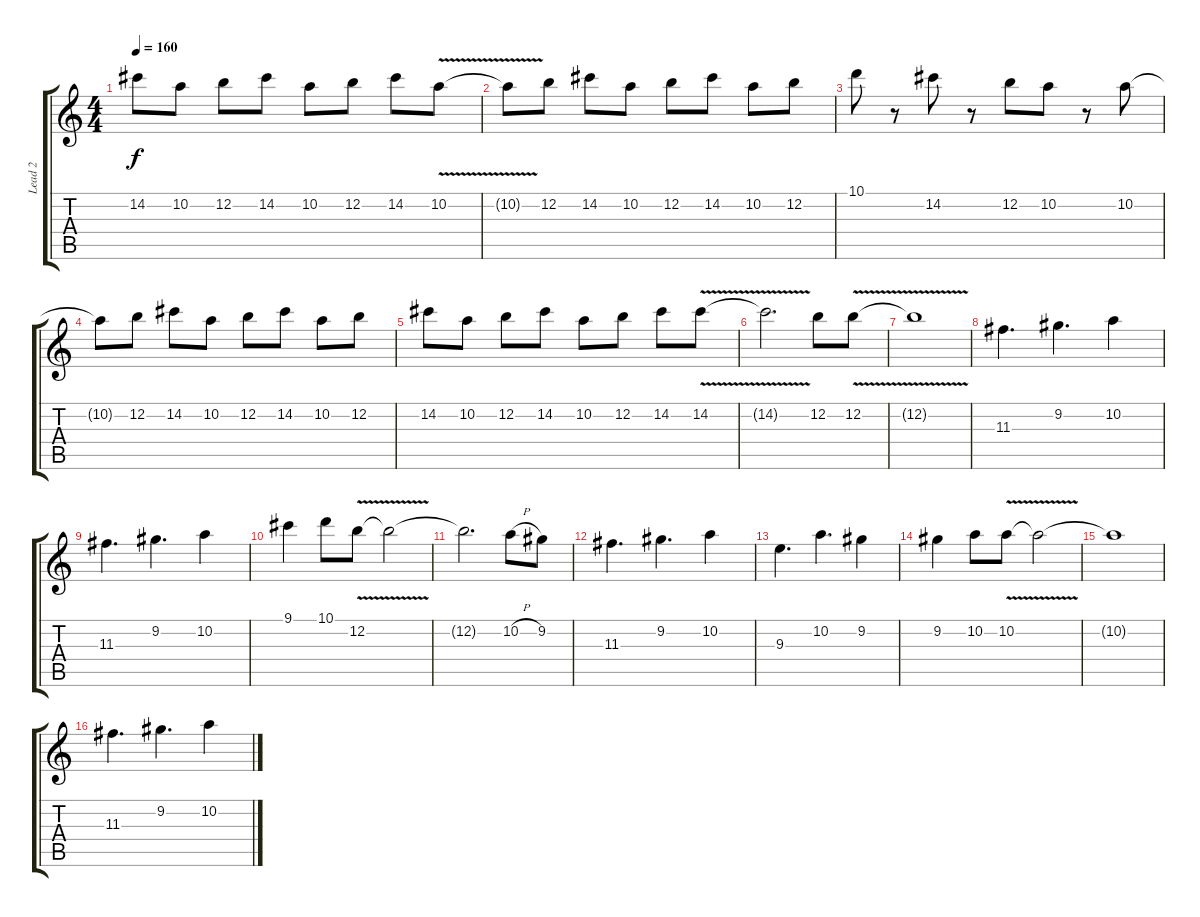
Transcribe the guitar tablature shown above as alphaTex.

\track ("Lead 2" "Lead 2") {instrument distortionguitar}
\staff {score tabs}
\tuning (E4 B3 G3 D3 A2 E2) {hide}
\ts (4 4)
\tempo 160
\clef g2
\ks c
14.2.8{dy f} 10.2.8 12.2.8 14.2.8 10.2.8 12.2.8 14.2.8 10.2{v}.8 |
10.2{t}.8 12.2.8 14.2.8 10.2.8 12.2.8 14.2.8 10.2.8 12.2.8 |
10.1.8 r.8 14.2.8 r.8 12.2.8 10.2.8 r.8 10.2.8 |
10.2{t}.8 12.2.8 14.2.8 10.2.8 12.2.8 14.2.8 10.2.8 12.2.8 |
14.2.8 10.2.8 12.2.8 14.2.8 10.2.8 12.2.8 14.2.8 14.2{v}.8 |
14.2{t}.2{d} 12.2.8 12.2{v}.8 |
12.2{t}.1 |
11.3.4{d} 9.2.4{d} 10.2.4 |
11.3.4{d} 9.2.4{d} 10.2.4 |
9.1.4 10.1.8 12.2{v}.8 12.2{t}.2 |
12.2{t}.2{d} 10.2{h}.8 9.2.8 |
11.3.4{d} 9.2.4{d} 10.2.4 |
9.3.4{d} 10.2.4{d} 9.2.4 |
9.2.4 10.2.8 10.2{v}.8 10.2{t}.2 |
10.2{t}.1 |
11.3.4{d} 9.2.4{d} 10.2.4
